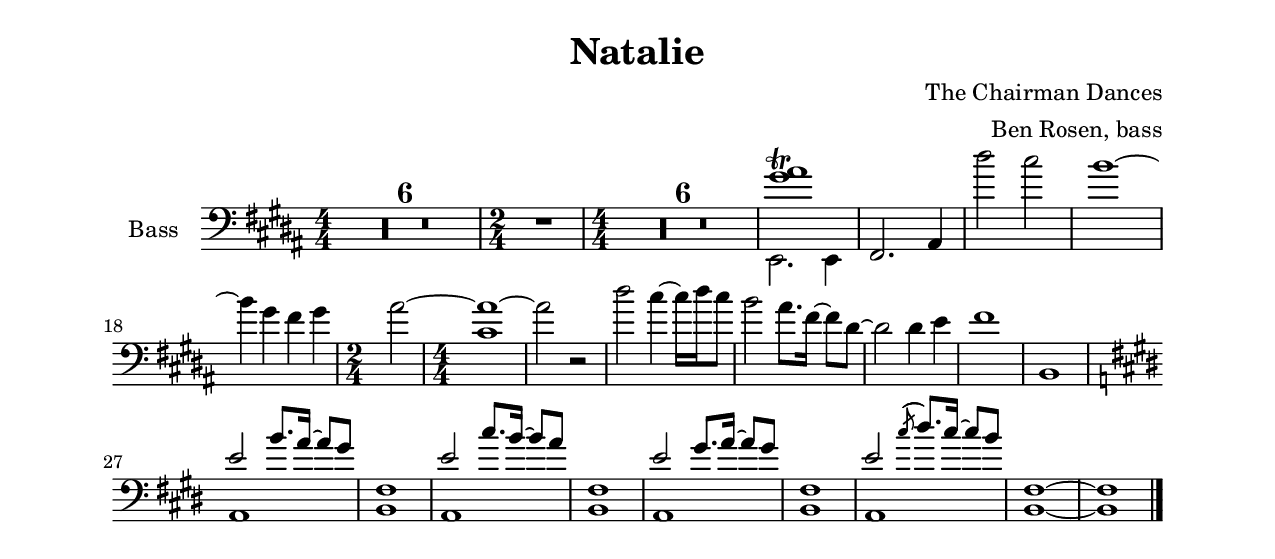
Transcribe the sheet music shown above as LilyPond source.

\version "2.24.0"

\include "settings.ily"

\header {
  title = "Natalie"
  composer = "The Chairman Dances"
  arranger = "Ben Rosen, bass"
}

music = \relative c'' {
  \clef "bass"
  \key b \major

  | R1 * 6

  \time 2/4

  | R2

  \time 4/4

  | R1 * 6

  | << {

    <gs as>1 \trill

  } \\ {

    e,,2. e4

  } >>

  | fs2. as4

  | ds''2 cs
  | b1 ~
  | b4 gs fs gs

  \time 2/4

  | as2 ~

  \time 4/4

  | <cs, as'>1 ~
  | as'2 r
  | ds2 cs4 ~ cs16 ds cs8
  | b2 as8. fs16 ~ fs8 ds ~
  | ds2 ds4 e
  | fs1
  | b,,1

  \key e \major

  | << {

      e'2 b'8. a16 ~ a8 gs

    } \\ {

      a,,1

    } >>
  | <b fs'>1
  | << {

      e'2 cs'8. b16 ~ b8 a

    } \\ {

      a,,1

    } >>
  | <b fs'>1
  | << {

      e'2 gs8. a16 ~ a8 gs

    } \\ {

      a,,1

    } >>
  | <b fs'>1
  | << {

    e'2 \acciaccatura { cs'8 ( } ds8. ) cs16 ~ cs8 b

    } \\ {

      a,,1

    } >>
  | <b fs'>1 ~
  | <b fs'>1

  \bar "|."
}

\score {
  \new Staff \with {
    instrumentName = "Bass"
    \numericTimeSignature
  } {
    \compressMMRests
    \music
  }
}
